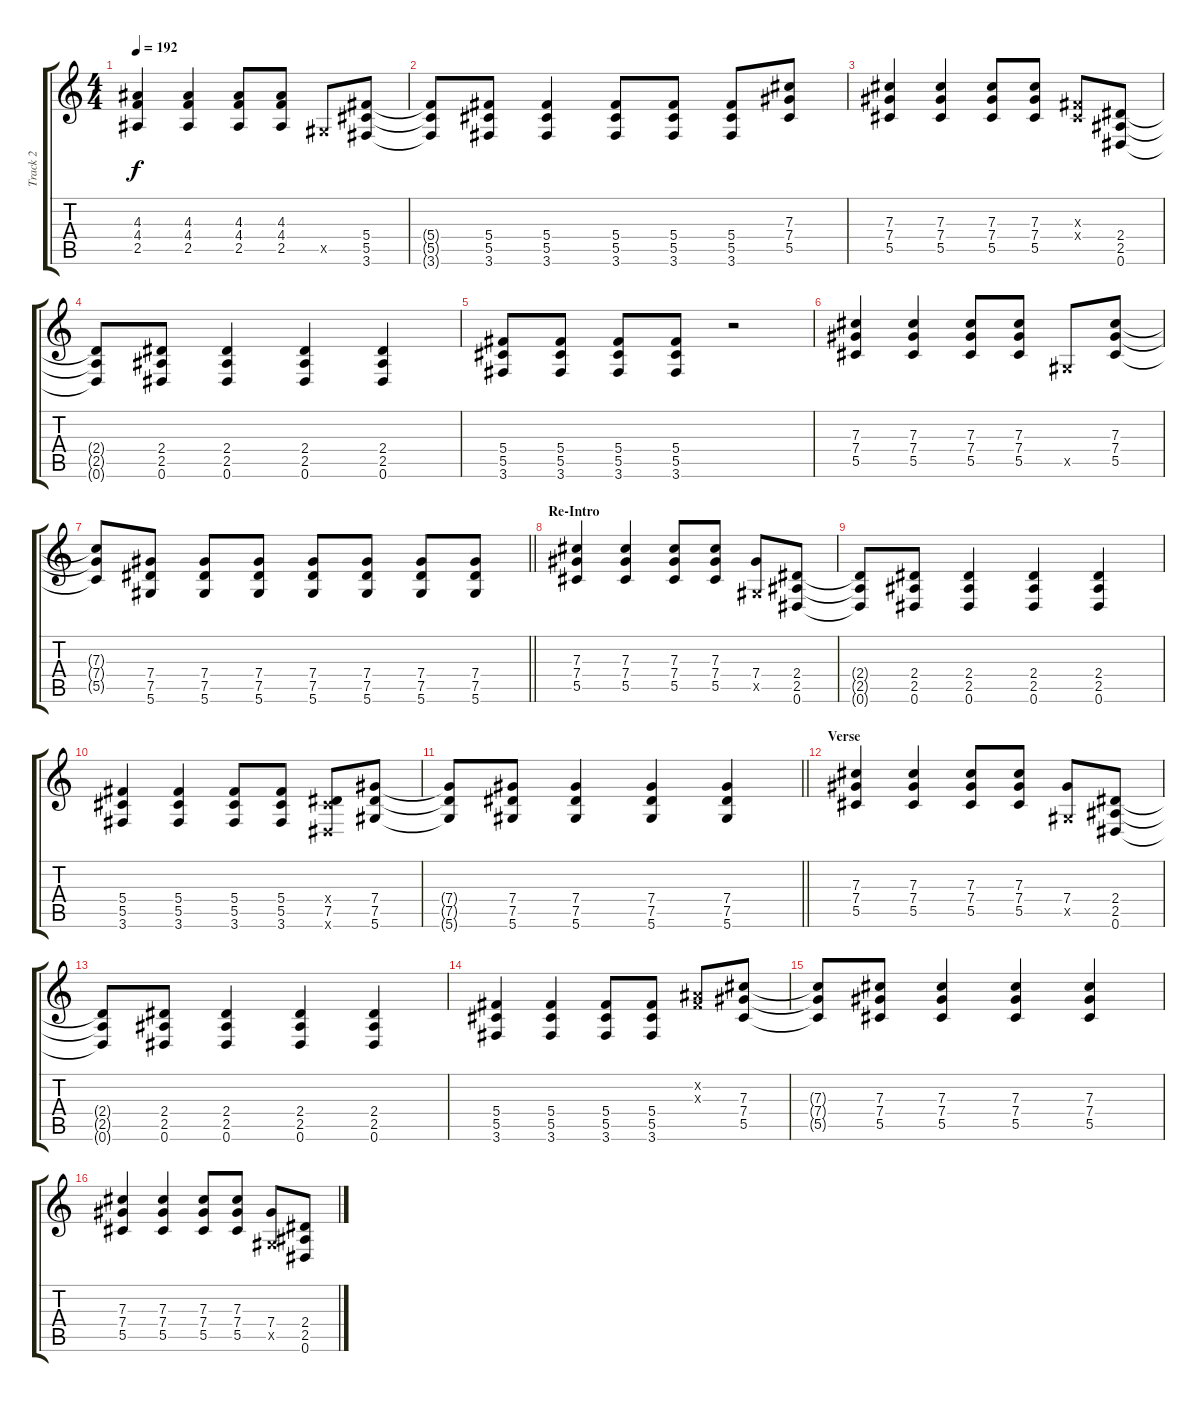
\track ("Track 2" "Track 2") {instrument distortionguitar}
\staff {score tabs}
\tuning (Eb4 Bb3 Gb3 Db3 Ab2 Eb2) {hide}
\ts (4 4)
\tempo 192
\clef g2
\ks c
(4.3 4.4 2.5).4{dy f} (4.3 4.4 2.5).4 (4.3 4.4 2.5).8 (4.3 4.4 2.5).8 0.5{x}.8 (5.4 5.5 3.6).8 |
(5.4{t} 5.5{t} 3.6{t}).8 (5.4 5.5 3.6).8 (5.4 5.5 3.6).4 (5.4 5.5 3.6).8 (5.4 5.5 3.6).8 (5.4 5.5 3.6).8 (7.3 7.4 5.5).8 |
(7.3 7.4 5.5).4 (7.3 7.4 5.5).4 (7.3 7.4 5.5).8 (7.3 7.4 5.5).8 (0.3{x} 0.4{x}).8 (2.4 2.5 0.6).8 |
(2.4{t} 2.5{t} 0.6{t}).8 (2.4 2.5 0.6).8 (2.4 2.5 0.6).4 (2.4 2.5 0.6).4 (2.4 2.5 0.6).4 |
(5.4 5.5 3.6).8 (5.4 5.5 3.6).8 (5.4 5.5 3.6).8 (5.4 5.5 3.6).8 r.2 |
(7.3 7.4 5.5).4 (7.3 7.4 5.5).4 (7.3 7.4 5.5).8 (7.3 7.4 5.5).8 0.5{x}.8 (7.3 7.4 5.5).8 |
\barLineRight lightlight
(7.3{t} 7.4{t} 5.5{t}).8 (7.4 7.5 5.6).8 (7.4 7.5 5.6).8 (7.4 7.5 5.6).8 (7.4 7.5 5.6).8 (7.4 7.5 5.6).8 (7.4 7.5 5.6).8 (7.4 7.5 5.6).8 |
\section ("" "Re-Intro")
(7.3 7.4 5.5).4 (7.3 7.4 5.5).4 (7.3 7.4 5.5).8 (7.3 7.4 5.5).8 (7.4 0.5{x}).8 (2.4 2.5 0.6).8 |
(2.4{t} 2.5{t} 0.6{t}).8 (2.4 2.5 0.6).8 (2.4 2.5 0.6).4 (2.4 2.5 0.6).4 (2.4 2.5 0.6).4 |
(5.4 5.5 3.6).4 (5.4 5.5 3.6).4 (5.4 5.5 3.6).8 (5.4 5.5 3.6).8 (0.4{x} 7.5 0.6{x}).8 (7.4 7.5 5.6).8 |
\barLineRight lightlight
(7.4{t} 7.5{t} 5.6{t}).8 (7.4 7.5 5.6).8 (7.4 7.5 5.6).4 (7.4 7.5 5.6).4 (7.4 7.5 5.6).4 |
\section ("" "Verse")
(7.3 7.4 5.5).4 (7.3 7.4 5.5).4 (7.3 7.4 5.5).8 (7.3 7.4 5.5).8 (7.4 0.5{x}).8 (2.4 2.5 0.6).8 |
(2.4{t} 2.5{t} 0.6{t}).8 (2.4 2.5 0.6).8 (2.4 2.5 0.6).4 (2.4 2.5 0.6).4 (2.4 2.5 0.6).4 |
(5.4 5.5 3.6).4 (5.4 5.5 3.6).4 (5.4 5.5 3.6).8 (5.4 5.5 3.6).8 (0.2{x} 0.3{x}).8 (7.3 7.4 5.5).8 |
(7.3{t} 7.4{t} 5.5{t}).8 (7.3 7.4 5.5).8 (7.3 7.4 5.5).4 (7.3 7.4 5.5).4 (7.3 7.4 5.5).4 |
(7.3 7.4 5.5).4 (7.3 7.4 5.5).4 (7.3 7.4 5.5).8 (7.3 7.4 5.5).8 (7.4 0.5{x}).8 (2.4 2.5 0.6).8
